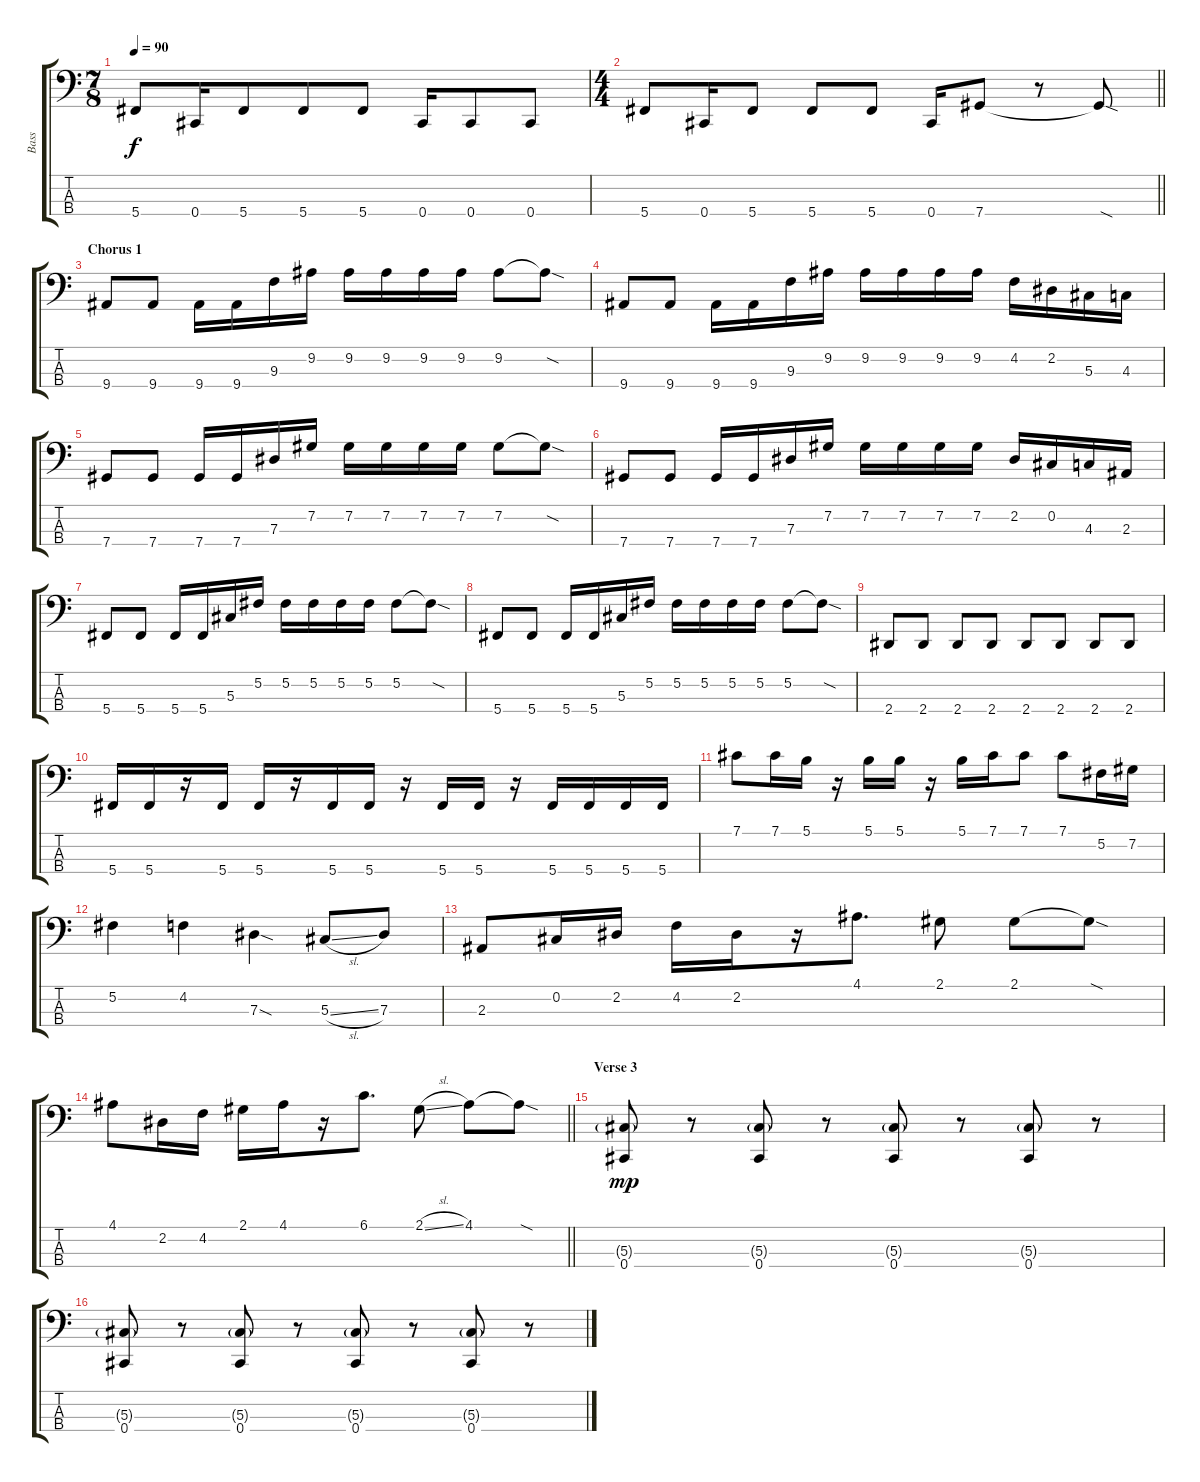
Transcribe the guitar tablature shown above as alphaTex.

\track ("Bass" "Bass") {instrument electricbassfinger}
\staff {score tabs}
\tuning (Gb2 Db2 Ab1 Db1) {hide}
\ts (7 8)
\tempo 90
\clef f4
\ks c
5.4.8{dy f} 0.4.16 5.4.8 5.4.8 5.4.8 0.4.16 0.4.8 0.4.8 |
\ts (4 4)
\barLineRight lightlight
5.4.8 0.4.16 5.4.8 5.4.8 5.4.8 0.4.16 7.4.8 r.8 7.4{sod t}.8 |
\section ("" "Chorus 1")
9.4.8 9.4.8 9.4.16 9.4.16 9.3.16 9.2.16 9.2.16 9.2.16 9.2.16 9.2.16 9.2.8 9.2{sod t}.8 |
9.4.8 9.4.8 9.4.16 9.4.16 9.3.16 9.2.16 9.2.16 9.2.16 9.2.16 9.2.16 4.2.16 2.2.16 5.3.16 4.3.16 |
7.4.8 7.4.8 7.4.16 7.4.16 7.3.16 7.2.16 7.2.16 7.2.16 7.2.16 7.2.16 7.2.8 7.2{sod t}.8 |
7.4.8 7.4.8 7.4.16 7.4.16 7.3.16 7.2.16 7.2.16 7.2.16 7.2.16 7.2.16 2.2.16 0.2.16 4.3.16 2.3.16 |
5.4.8 5.4.8 5.4.16 5.4.16 5.3.16 5.2.16 5.2.16 5.2.16 5.2.16 5.2.16 5.2.8 5.2{sod t}.8 |
5.4.8 5.4.8 5.4.16 5.4.16 5.3.16 5.2.16 5.2.16 5.2.16 5.2.16 5.2.16 5.2.8 5.2{sod t}.8 |
2.4.8 2.4.8 2.4.8 2.4.8 2.4.8 2.4.8 2.4.8 2.4.8 |
5.4.16 5.4.16 r.16 5.4.16 5.4.16 r.16 5.4.16 5.4.16 r.16 5.4.16 5.4.16 r.16 5.4.16 5.4.16 5.4.16 5.4.16 |
7.1.8 7.1.16 5.1.16 r.16 5.1.16 5.1.16 r.16 5.1.16 7.1.16 7.1.8 7.1.8 5.2.16 7.2.16 |
5.2.4 4.2.4 7.3{sod}.4 5.3{sl}.8 7.3.8 |
2.3.8 0.2.16 2.2.16 4.2.16 2.2.16 r.16 4.1.8{d} 2.1.8 2.1.8 2.1{sod t}.8 |
\barLineRight lightlight
4.1.8 2.2.16 4.2.16 2.1.16 4.1.16 r.16 6.1.8{d} 2.1{sl}.8 4.1.8 4.1{sod t}.8 |
\section ("" "Verse 3")
(5.3{g} 0.4).8{dy mp} r.8 (5.3{g} 0.4).8 r.8 (5.3{g} 0.4).8 r.8 (5.3{g} 0.4).8 r.8 |
(5.3{g} 0.4).8 r.8 (5.3{g} 0.4).8 r.8 (5.3{g} 0.4).8 r.8 (5.3{g} 0.4).8 r.8
